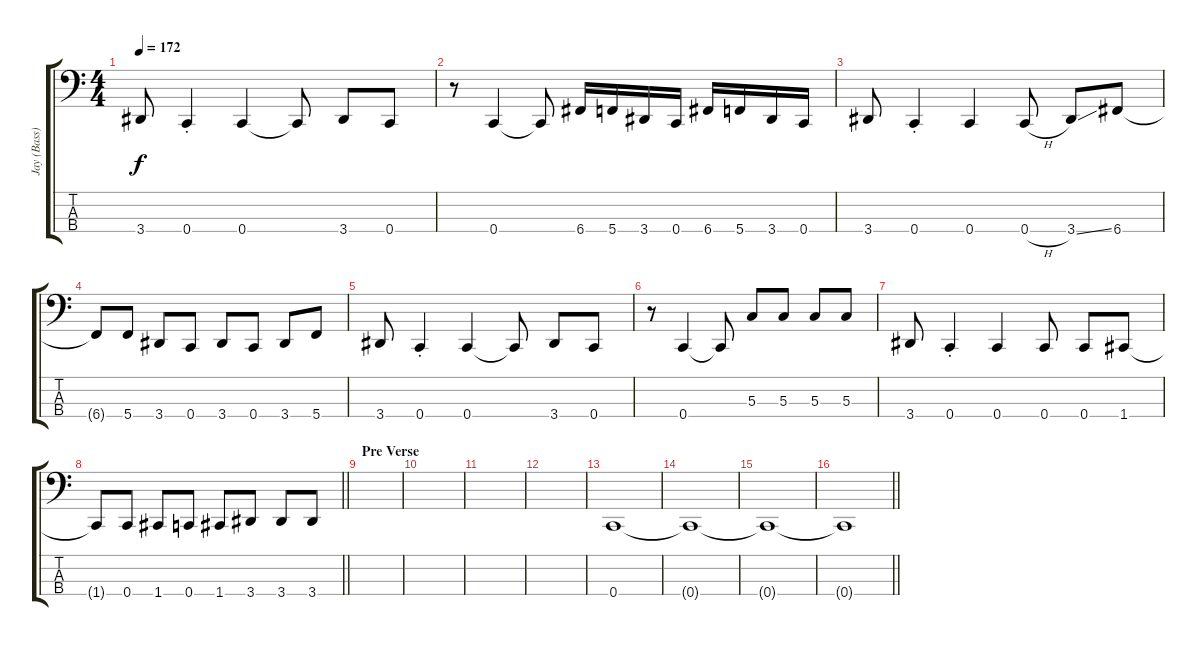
\track ("Jay (Bass)" "Jay (Bass)") {instrument electricbasspick}
\staff {score tabs}
\tuning (F2 C2 G1 C1) {hide}
\ts (4 4)
\tempo 172
\clef f4
\ks c
3.4.8{dy f} 0.4{st}.4 0.4.4 0.4{t}.8 3.4.8 0.4.8 |
r.8 0.4.4 0.4{t}.8 6.4.16 5.4.16 3.4.16 0.4.16 6.4.16 5.4.16 3.4.16 0.4.16 |
3.4.8 0.4{st}.4 0.4.4 0.4{h}.8 3.4{ss}.8 6.4.8 |
6.4{t}.8 5.4.8 3.4.8 0.4.8 3.4.8 0.4.8 3.4.8 5.4.8 |
3.4.8 0.4{st}.4 0.4.4 0.4{t}.8 3.4.8 0.4.8 |
r.8 0.4.4 0.4{t}.8 5.3.8 5.3.8 5.3.8 5.3.8 |
3.4.8 0.4{st}.4 0.4.4 0.4.8 0.4.8 1.4.8 |
\barLineRight lightlight
1.4{t}.8 0.4.8 1.4.8 0.4.8 1.4.8 3.4.8 3.4.8 3.4.8 |
\section ("" "Pre Verse")
|
|
|
|
0.4.1 |
0.4{t}.1 |
0.4{t}.1 |
\barLineRight lightlight
0.4{t}.1
